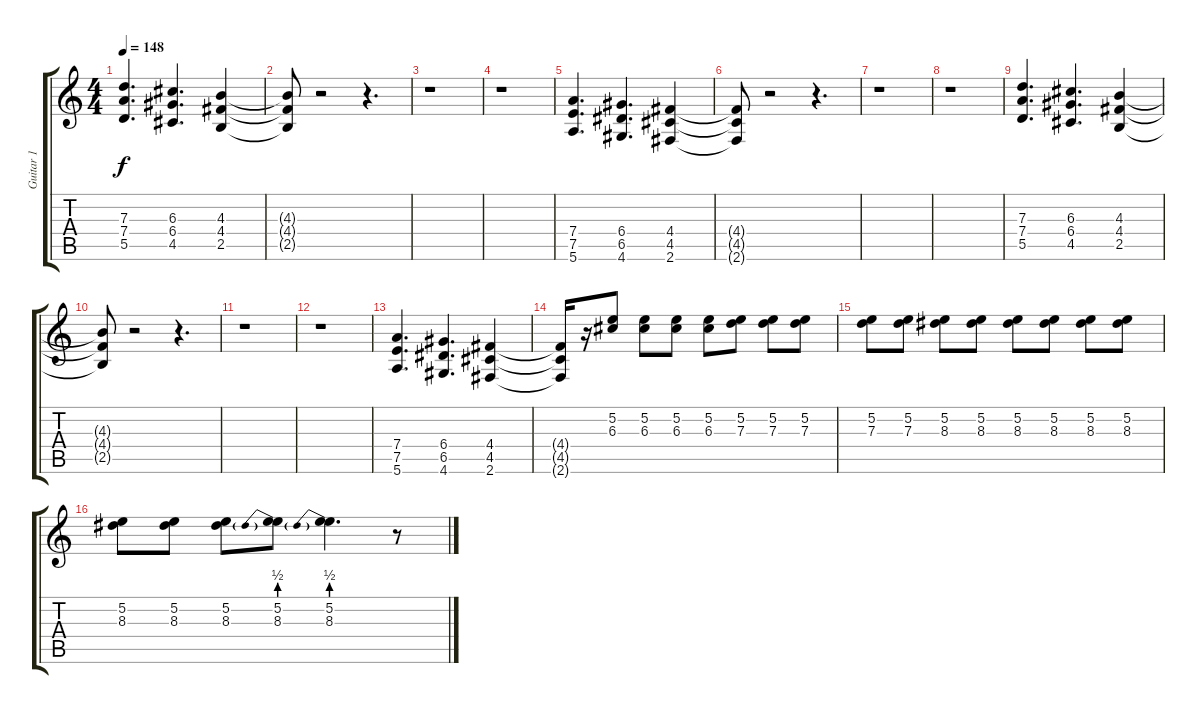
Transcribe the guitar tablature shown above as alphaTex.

\track ("Guitar 1" "Guitar 1") {instrument overdrivenguitar}
\staff {score tabs}
\tuning (E4 B3 G3 D3 A2 E2) {hide}
\ts (4 4)
\tempo 148
\clef g2
\ks c
(7.3 7.4 5.5).4{d dy f} (6.3 6.4 4.5).4{d} (4.3 4.4 2.5).4 |
(4.3{t} 4.4{t} 2.5{t}).8 r.2 r.4{d} |
r.1 |
r.1 |
(7.4 7.5 5.6).4{d} (6.4 6.5 4.6).4{d} (4.4 4.5 2.6).4 |
(4.4{t} 4.5{t} 2.6{t}).8 r.2 r.4{d} |
r.1 |
r.1 |
(7.3 7.4 5.5).4{d} (6.3 6.4 4.5).4{d} (4.3 4.4 2.5).4 |
(4.3{t} 4.4{t} 2.5{t}).8 r.2 r.4{d} |
r.1 |
r.1 |
(7.4 7.5 5.6).4{d} (6.4 6.5 4.6).4{d} (4.4 4.5 2.6).4 |
(4.4{t} 4.5{t} 2.6{t}).16 r.16 (5.2 6.3).8 (5.2 6.3).8 (5.2 6.3).8 (5.2 6.3).8 (5.2 7.3).8 (5.2 7.3).8 (5.2 7.3).8 |
(5.2 7.3).8 (5.2 7.3).8 (5.2 8.3).8 (5.2 8.3).8 (5.2 8.3).8 (5.2 8.3).8 (5.2 8.3).8 (5.2 8.3).8 |
(5.2 8.3).8 (5.2 8.3).8 (5.2 8.3).8 (5.2 8.3{be (prebend 0 2 60 2)}).8 (5.2 8.3{be (prebend 0 2 60 2)}).4{d} r.8
